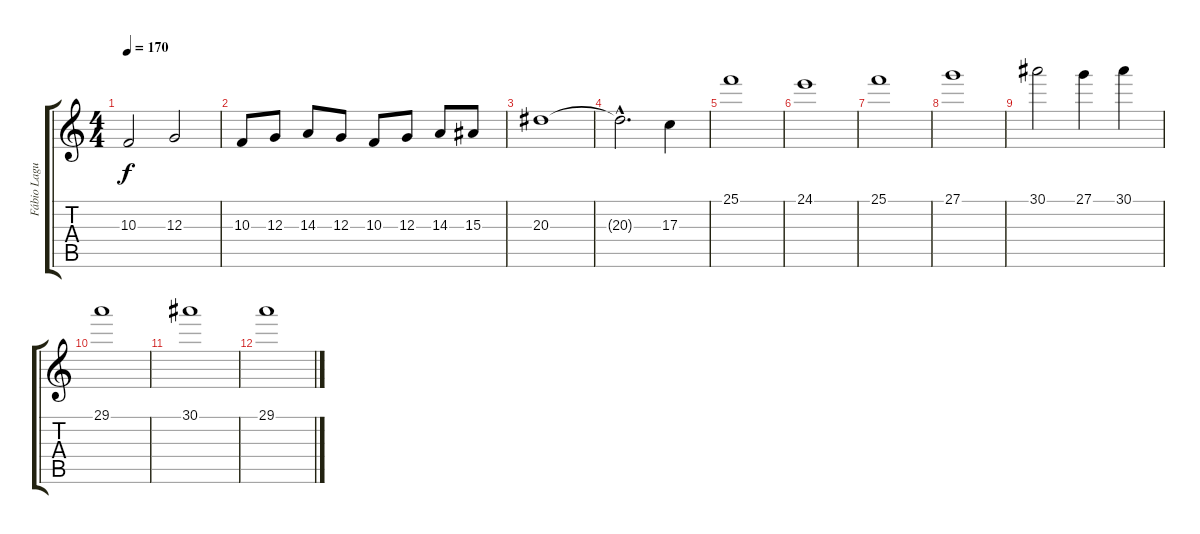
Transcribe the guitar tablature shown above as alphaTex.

\track ("Fábio Laguna" "Fábio Lagu") {instrument stringensemble1}
\staff {score tabs}
\tuning (E4 B3 G3 D3 A2 E2) {hide}
\ts (4 4)
\tempo 170
\clef g2
\ks c
10.3.2{dy f} 12.3.2 |
10.3.8 12.3.8 14.3.8 12.3.8 10.3.8 12.3.8 14.3.8 15.3.8 |
20.3.1 |
20.3{hac t}.2{d} 17.3.4 |
25.1.1{volume 13} |
24.1.1 |
25.1.1 |
27.1.1 |
30.1.2 27.1.4 30.1.4 |
29.1.1 |
30.1.1 |
29.1.1
